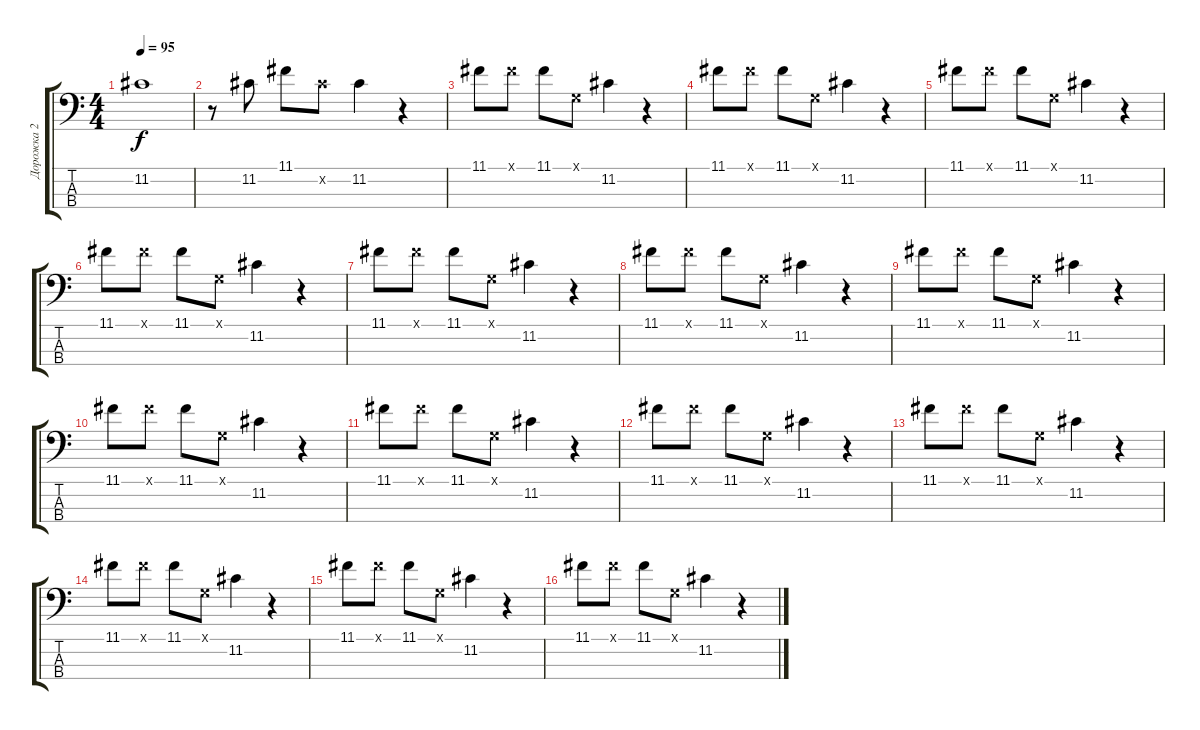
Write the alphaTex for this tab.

\track ("Дорожка 2" "Дорожка 2") {instrument electricbassfinger}
\staff {score tabs}
\tuning (G2 D2 A1 E1) {hide}
\ts (4 4)
\tempo 95
\clef f4
\ks c
11.2.1{dy f instrument electricbassfinger} |
r.8 11.2.8 11.1.8 11.2{x}.8 11.2.4 r.4 |
11.1.8 11.1{x}.8 11.1.8 0.1{x}.8 11.2.4 r.4 |
11.1.8 11.1{x}.8 11.1.8 0.1{x}.8 11.2.4 r.4 |
11.1.8 11.1{x}.8 11.1.8 0.1{x}.8 11.2.4 r.4 |
11.1.8 11.1{x}.8 11.1.8 0.1{x}.8 11.2.4 r.4 |
11.1.8 11.1{x}.8 11.1.8 0.1{x}.8 11.2.4 r.4 |
11.1.8 11.1{x}.8 11.1.8 0.1{x}.8 11.2.4 r.4 |
11.1.8 11.1{x}.8 11.1.8 0.1{x}.8 11.2.4 r.4 |
11.1.8 11.1{x}.8 11.1.8 0.1{x}.8 11.2.4 r.4 |
11.1.8 11.1{x}.8 11.1.8 0.1{x}.8 11.2.4 r.4 |
11.1.8 11.1{x}.8 11.1.8 0.1{x}.8 11.2.4 r.4 |
11.1.8 11.1{x}.8 11.1.8 0.1{x}.8 11.2.4 r.4 |
11.1.8 11.1{x}.8 11.1.8 0.1{x}.8 11.2.4 r.4 |
11.1.8 11.1{x}.8 11.1.8 0.1{x}.8 11.2.4 r.4 |
11.1.8 11.1{x}.8 11.1.8 0.1{x}.8 11.2.4 r.4
